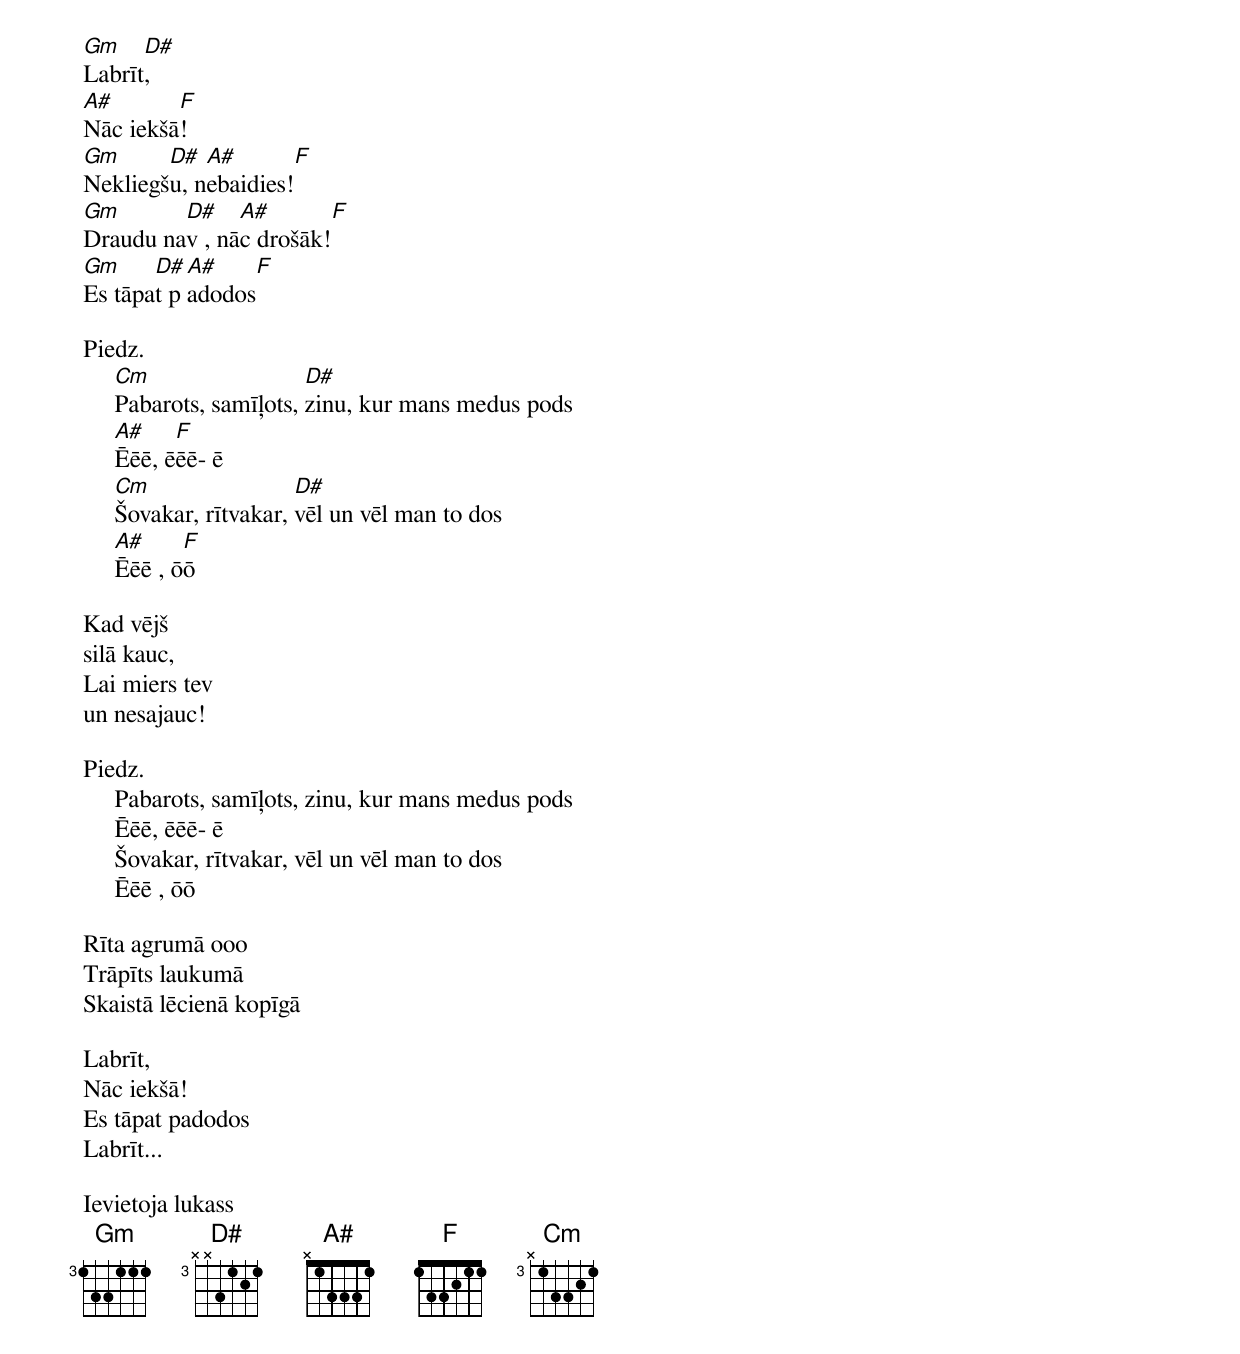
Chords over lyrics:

Gm    D#
Labrīt,
A#       F
Nāc iekšā!
Gm      D#  A#        F
Nekliegšu, nebaidies!
Gm       D#    A#        F
Draudu nav , nāc drošāk!
Gm     D# A#     F
Es tāpat padodos

Piedz.
     Cm                  D#
     Pabarots, samīļots, zinu, kur mans medus pods
     A#    F
     Ēēē, ēēē- ē
     Cm                 D#
     Šovakar, rītvakar, vēl un vēl man to dos
     A#     F
     Ēēē , ōō

Kad vējš
silā kauc,
Lai miers tev
un nesajauc!

Piedz.
     Pabarots, samīļots, zinu, kur mans medus pods
     Ēēē, ēēē- ē
     Šovakar, rītvakar, vēl un vēl man to dos
     Ēēē , ōō

Rīta agrumā ooo
Trāpīts laukumā
Skaistā lēcienā kopīgā

Labrīt,
Nāc iekšā!
Es tāpat padodos
Labrīt...

Ievietoja lukass
